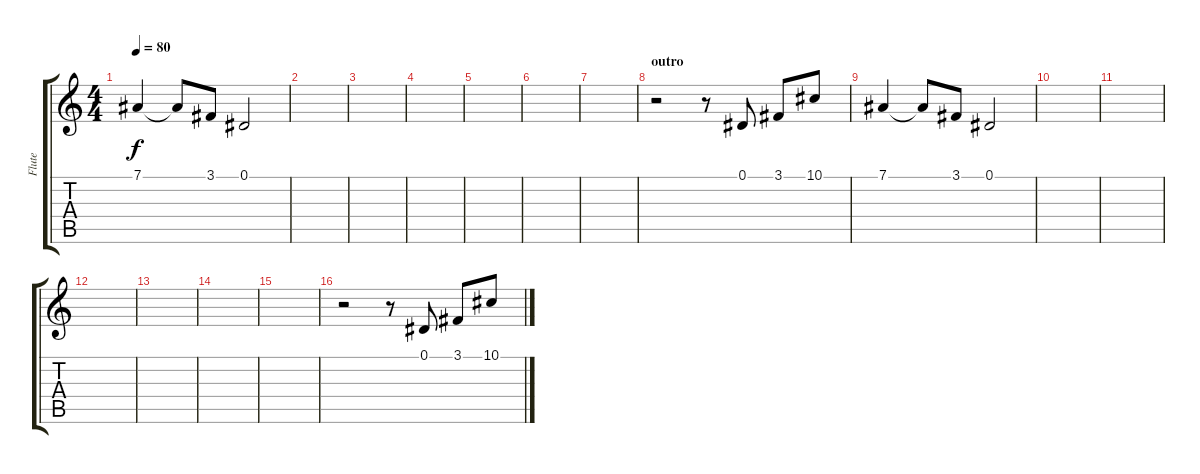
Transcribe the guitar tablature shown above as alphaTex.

\track ("Flute" "Flute") {instrument piccolo}
\staff {score tabs}
\tuning (Eb4 Bb3 Gb3 Db3 Ab2 Eb2) {hide}
\ts (4 4)
\tempo 80
\clef g2
\ks c
7.1.4{dy f} 7.1{t}.8 3.1.8 0.1.2 |
|
|
|
|
|
|
\section ("" "outro")
r.2 r.8 0.1.8 3.1.8 10.1.8 |
7.1.4 7.1{t}.8 3.1.8 0.1.2 |
|
|
|
|
|
|
r.2 r.8 0.1.8 3.1.8 10.1.8
